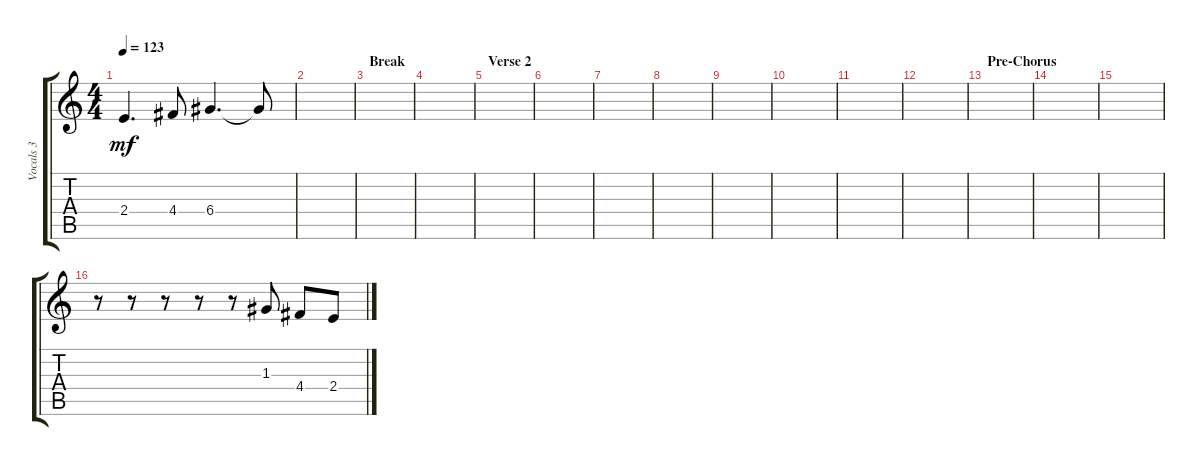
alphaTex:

\track ("Vocals 3" "Vocals 3") {instrument acousticguitarsteel}
\staff {score tabs}
\tuning (E4 B3 G3 D3 A2 E2) {hide}
\ts (4 4)
\tempo 123
\clef g2
\ks c
2.4.4{d dy mf} 4.4.8 6.4.4{d} 6.4{t}.8 |
|
\section ("" "Break")
|
|
\section ("" "Verse 2")
|
|
|
|
|
|
|
|
\section ("" "Pre-Chorus")
|
|
|
r.8 r.8 r.8 r.8 r.8 1.3.8 4.4.8 2.4.8
